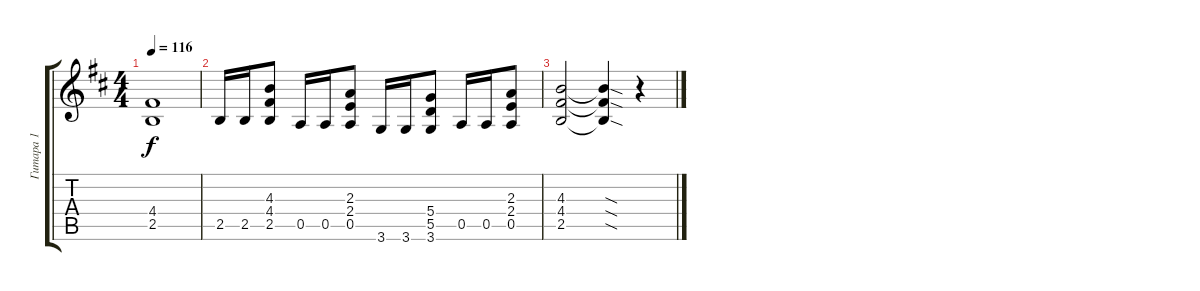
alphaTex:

\track ("Гитара 1" "Гитара 1") {instrument distortionguitar}
\staff {score tabs}
\tuning (E4 B3 G3 D3 A2 E2) {hide}
\ts (4 4)
\tempo 116
\clef g2
\ks bminor
(4.4{t} 2.5{t}).1{dy f} |
2.5.16 2.5.16 (4.3 4.4 2.5).8 0.5.16 0.5.16 (2.3 2.4 0.5).8 3.6.16 3.6.16 (5.4 5.5 3.6).8 0.5.16 0.5.16 (2.3 2.4 0.5).8 |
(4.3 4.4 2.5).2 (4.3{sod t} 4.4{sod t} 2.5{sod t}).4 r.4
